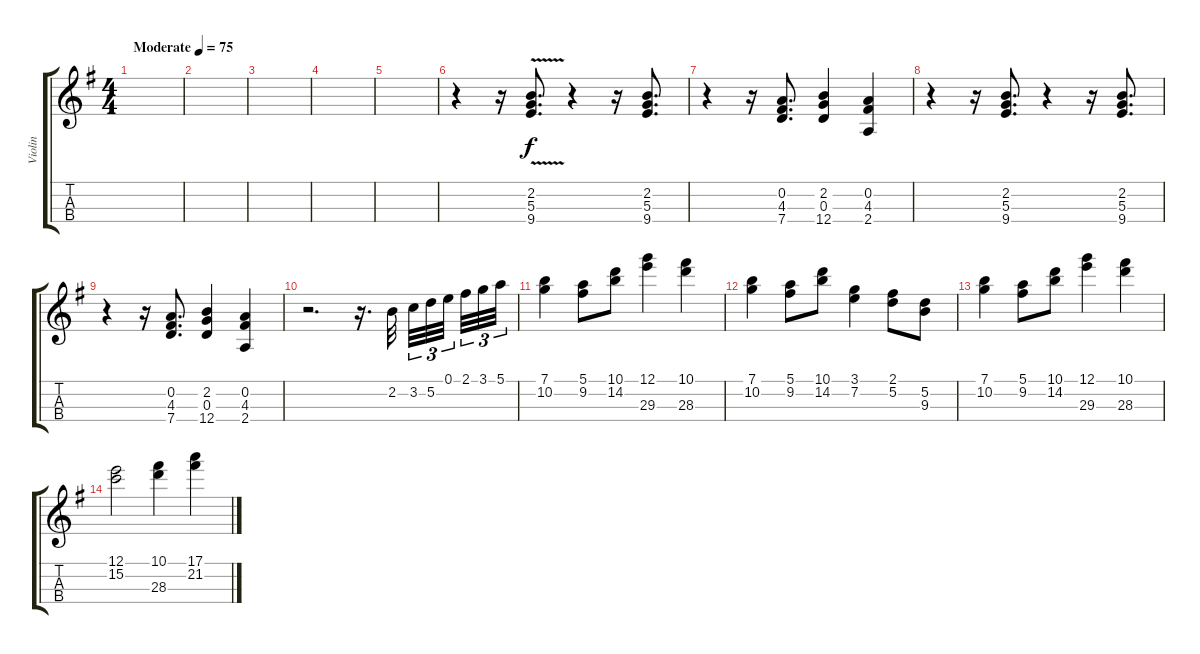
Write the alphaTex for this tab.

\track ("Violin" "Violin") {instrument stringensemble2}
\staff {score tabs}
\tuning (E5 A4 D4 G3) {hide}
\ts (4 4)
\tempo (75 "Moderate")
\clef g2
\ks g
|
|
|
|
|
r.4 r.16 (2.2{v} 5.3{v} 9.4{v}).8{d} r.4 r.16 (2.2 5.3 9.4).8{d} |
r.4 r.16 (0.2 4.3 7.4).8{d} (2.2 0.3 12.4).4 (0.2 4.3 2.4).4 |
r.4 r.16 (2.2 5.3 9.4).8{d} r.4 r.16 (2.2 5.3 9.4).8{d} |
r.4 r.16 (0.2 4.3 7.4).8{d} (2.2 0.3 12.4).4 (0.2 4.3 2.4).4 |
r.2{d} r.16{d} 2.2.32{beam splitsecondary} 3.2.32{tu (3 2)} 5.2.32{tu (3 2)} 0.1.32{tu (3 2) beam splitsecondary} 2.1.32{tu (3 2)} 3.1.32{tu (3 2)} 5.1.32{tu (3 2)} |
(7.1 10.2).4 (5.1 9.2).8 (10.1 14.2).8 (12.1 29.3).4 (10.1 28.3).4 |
(7.1 10.2).4 (5.1 9.2).8 (10.1 14.2).8 (3.1 7.2).4 (2.1 5.2).8 (5.2 9.3).8 |
(7.1 10.2).4 (5.1 9.2).8 (10.1 14.2).8 (12.1 29.3).4 (10.1 28.3).4 |
(12.1 15.2).2 (10.1 28.3).4 (17.1 21.2).4
